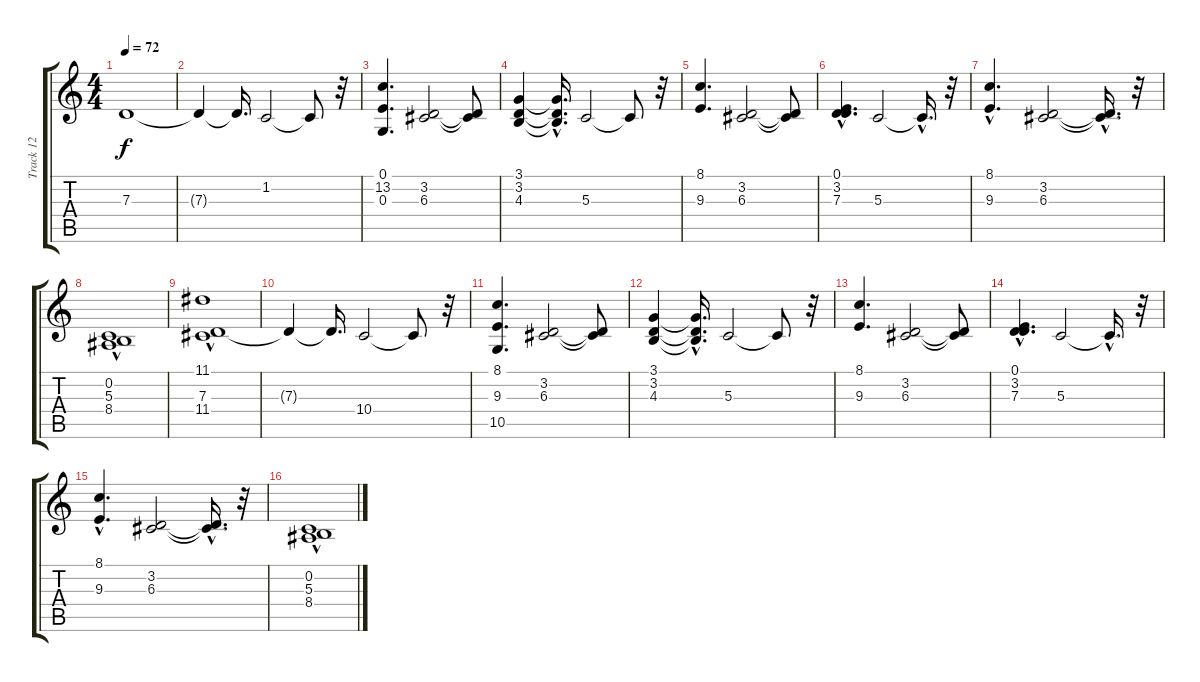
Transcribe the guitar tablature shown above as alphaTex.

\track ("Track 12" "Track 12") {instrument rockorgan}
\staff {score tabs}
\tuning (E4 B3 G3 D3 A2 E2) {hide}
\ts (4 4)
\tempo 72
\clef g2
\ks c
7.3{t}.1{dy f} |
7.3{t}.4 7.3{t}.16{d} 1.2.2 1.2{t}.8 r.32 |
(0.1 13.2 0.3).4{d} (3.2 6.3).2 (3.2{t} 6.3{t}).8 |
(3.1 3.2 4.3).4 (3.1{hac t} 3.2{hac t} 4.3{t}).16{d} 5.3.2 5.3{t}.8 r.32 |
(8.1 9.3).4{d} (3.2 6.3).2 (3.2{t} 6.3{t}).8 |
(0.1 3.2{hac} 7.3).4{d} 5.3.2 5.3{hac t}.16{d} r.32 |
(8.1{hac} 9.3).4{d} (3.2 6.3).2 (3.2{hac t} 6.3{hac t}).16{d} r.32 |
(0.2 5.3{hac} 8.4).1 |
(11.1{hac} 7.3 11.4{hac}).1 |
7.3{t}.4 7.3{t}.16{d} 10.4.2 10.4{t}.8 r.32 |
(8.1 9.3 10.5).4{d} (3.2 6.3).2 (3.2{t} 6.3{t}).8 |
(3.1 3.2 4.3).4 (3.1{hac t} 3.2{hac t} 4.3{t}).16{d} 5.3.2 5.3{t}.8 r.32 |
(8.1 9.3).4{d} (3.2 6.3).2 (3.2{t} 6.3{t}).8 |
(0.1 3.2{hac} 7.3).4{d} 5.3.2 5.3{hac t}.16{d} r.32 |
(8.1{hac} 9.3).4{d} (3.2 6.3).2 (3.2{hac t} 6.3{hac t}).16{d} r.32 |
(0.2 5.3{hac} 8.4).1
